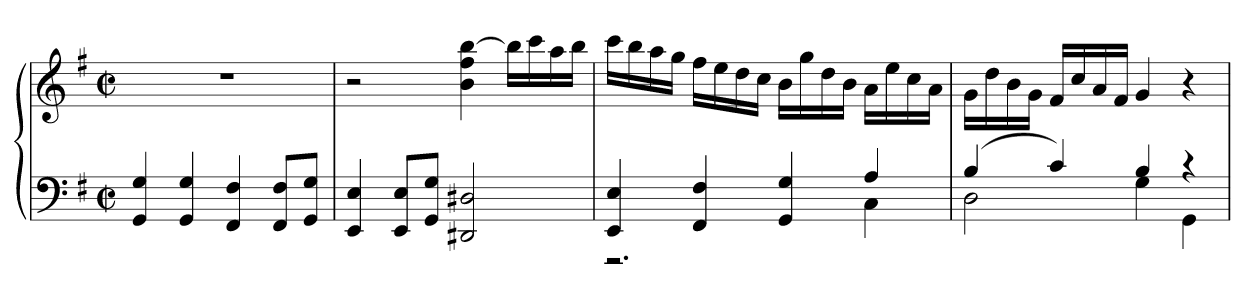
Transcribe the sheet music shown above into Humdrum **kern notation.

**kern	**kern
*part1	*part1
*staff2	*staff1
*clefF4	*clefG2
*k[f#]	*k[f#]
*G:	*G:
*M2/2	*M2/2
*met(c|)	*met(c|)
=	=
4GG 4G	1r
4GG 4G	.
4FF# 4F#	.
8FF# 8F#L	.
8GG 8GJ	.
=61	=61
4EE 4E	2r
8EE 8EL	.
8GG 8GJ	.
2DD#X 2D#X	4b 4ff# [4bb
.	16bbLL]
.	16ccc
.	16aa
.	16bbJJ
=62	=62
*^	*
4EE 4E	2.r	16cccLL
.	.	16bb
.	.	16aa
.	.	16ggJJ
4FF# 4F#	.	16ff#LL
.	.	16ee
.	.	16dd
.	.	16ccJJ
4GG 4G	.	16bLL
.	.	16gg
.	.	16dd
.	.	16bJJ
4A	4C	16aLL
.	.	16ee
.	.	16cc
.	.	16aJJ
=63	=63	=63
(4B	2D	16gLL
.	.	16dd
.	.	16b
.	.	16gJJ
4c)	.	16f#LL
.	.	16cc
.	.	16a
.	.	16f#JJ
4B	4G	4g
4r	4GG	4r
*v	*v	*
=	=
*-	*-
